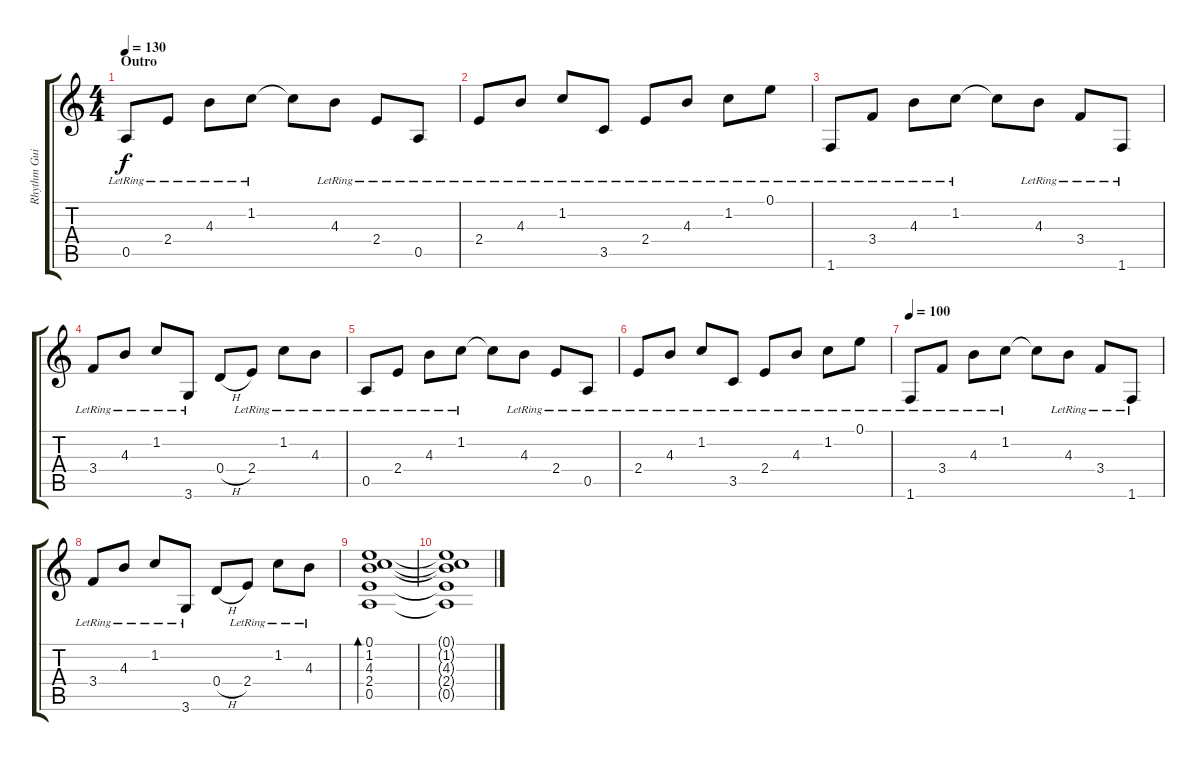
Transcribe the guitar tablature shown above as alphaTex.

\track ("Rhythm Guitar" "Rhythm Gui") {instrument electricguitarclean}
\staff {score tabs}
\tuning (E4 B3 G3 D3 A2 E2) {hide}
\ts (4 4)
\section ("" "Outro")
\tempo 130
\clef g2
\ks c
0.5{lr}.8{dy f instrument electricguitarclean} 2.4{lr}.8 4.3{lr}.8 1.2{lr}.8 1.2{t}.8 4.3{lr}.8 2.4{lr}.8 0.5{lr}.8 |
2.4{lr}.8 4.3{lr}.8 1.2{lr}.8 3.5{lr}.8 2.4{lr}.8 4.3{lr}.8 1.2{lr}.8 0.1{lr}.8 |
1.6{lr}.8 3.4{lr}.8 4.3{lr}.8 1.2{lr}.8 1.2{t}.8 4.3{lr}.8 3.4{lr}.8 1.6{lr}.8 |
3.4{lr}.8 4.3{lr}.8 1.2{lr}.8 3.6{lr}.8 0.4{h}.8 2.4{lr}.8 1.2{lr}.8 4.3{lr}.8 |
0.5{lr}.8 2.4{lr}.8 4.3{lr}.8 1.2{lr}.8 1.2{t}.8 4.3{lr}.8 2.4{lr}.8 0.5{lr}.8 |
2.4{lr}.8 4.3{lr}.8 1.2{lr}.8 3.5{lr}.8 2.4{lr}.8 4.3{lr}.8 1.2{lr}.8 0.1{lr}.8 |
\tempo 100
1.6{lr}.8 3.4{lr}.8 4.3{lr}.8 1.2{lr}.8 1.2{t}.8 4.3{lr}.8 3.4{lr}.8 1.6{lr}.8 |
3.4{lr}.8 4.3{lr}.8 1.2{lr}.8 3.6{lr}.8 0.4{h}.8 2.4{lr}.8 1.2{lr}.8 4.3{lr}.8 |
(0.1 1.2 4.3 2.4 0.5).1{bd 240 volume 0} |
(0.1{t} 1.2{t} 4.3{t} 2.4{t} 0.5{t}).1
